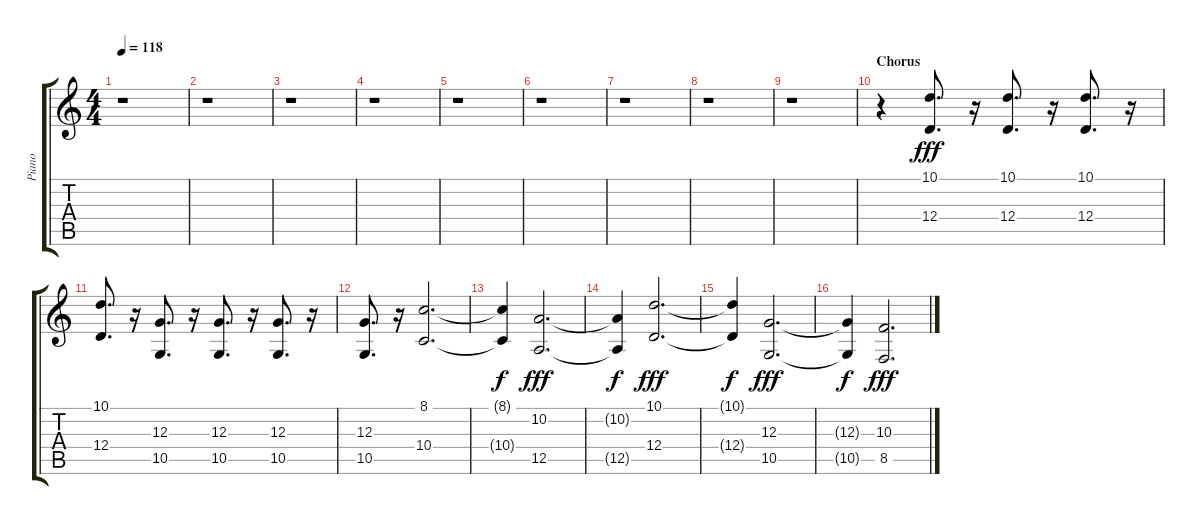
\track ("Piano" "Piano") {instrument acousticgrandpiano}
\staff {score tabs}
\tuning (E4 B3 G3 D3 A2 E2) {hide}
\ts (4 4)
\tempo 118
\clef g2
\ks c
r.1{dy f} |
r.1 |
r.1 |
r.1 |
r.1 |
r.1 |
r.1 |
r.1 |
r.1 |
\section ("" "Chorus")
r.4 (10.1 12.4).8{d dy fff} r.16 (10.1 12.4).8{d} r.16 (10.1 12.4).8{d} r.16 |
(10.1 12.4).8{d} r.16 (12.3 10.5).8{d} r.16 (12.3 10.5).8{d} r.16 (12.3 10.5).8{d} r.16 |
(12.3 10.5).8{d} r.16 (8.1 10.4).2{d} |
(8.1{t} 10.4{t}).4{dy f} (10.2 12.5).2{d dy fff} |
(10.2{t} 12.5{t}).4{dy f} (10.1 12.4).2{d dy fff} |
(10.1{t} 12.4{t}).4{dy f} (12.3 10.5).2{d dy fff} |
(12.3{t} 10.5{t}).4{dy f} (10.3 8.5).2{d dy fff}
